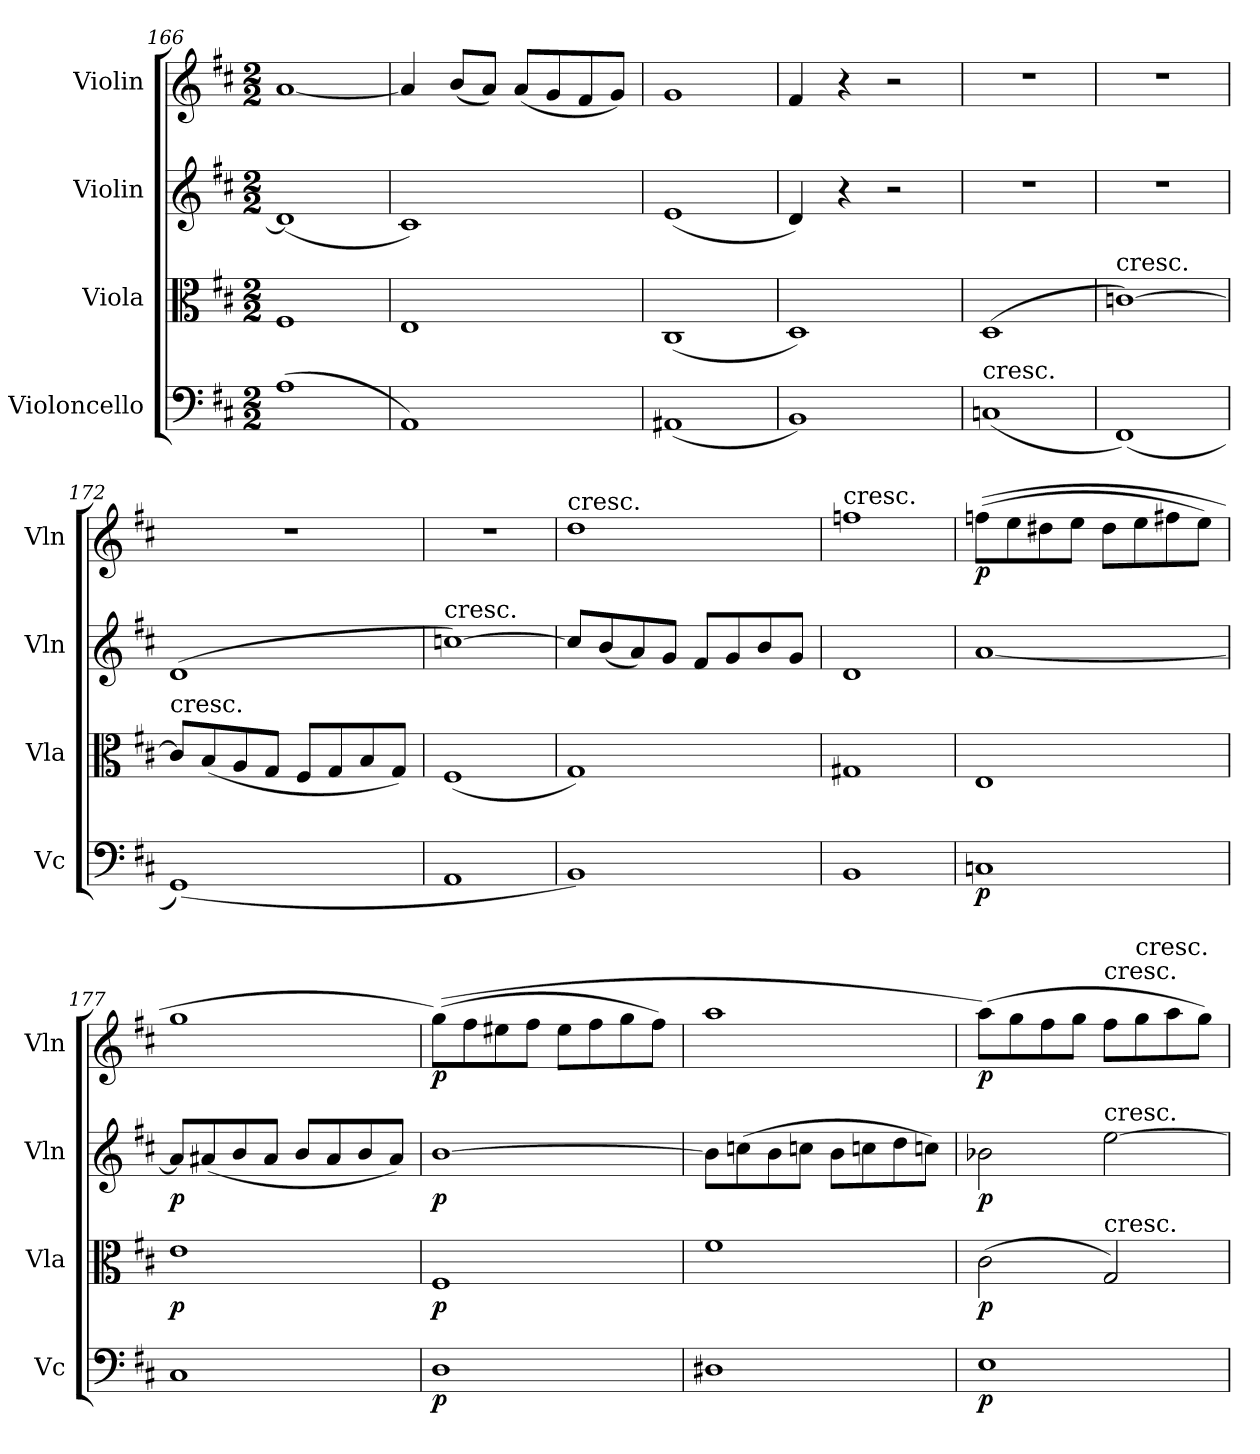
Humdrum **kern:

**kern	**dynam	**kern	**dynam	**kern	**dynam	**kern	**dynam
*part4	*part4	*part3	*part3	*part2	*part2	*part1	*part1
*staff4	*staff4	*staff3	*staff3	*staff2	*staff2	*staff1	*staff1
*I"Violoncello	*	*I"Viola	*	*I"Violin	*	*I"Violin	*
*I'Vc	*	*I'Vla	*	*I'Vln	*	*I'Vln	*
*clefF4	*	*clefC3	*	*clefG2	*	*clefG2	*
*k[f#c#]	*	*k[f#c#]	*	*k[f#c#]	*	*k[f#c#]	*
*M2/2	*	*M2/2	*	*M2/2	*	*M2/2	*
=166	=166	=166	=166	=166	=166	=166	=166
(1A	.	1F#	.	(1d]	.	[1a	.
=167	=167	=167	=167	=167	=167	=167	=167
1AA)	.	1E	.	1c#)	.	4a/]	.
.	.	.	.	.	.	(8b/L	.
.	.	.	.	.	.	8a/J)	.
.	.	.	.	.	.	(8a/L	.
.	.	.	.	.	.	8g/	.
.	.	.	.	.	.	8f#/	.
.	.	.	.	.	.	8g/J)	.
=168	=168	=168	=168	=168	=168	=168	=168
(1AA#X	.	(1C#	.	(1e	.	1g	.
=169	=169	=169	=169	=169	=169	=169	=169
1BB)	.	1D)	.	4d/)	.	4f#/	.
.	.	.	.	4r	.	4r	.
.	.	.	.	2r	.	2r	.
=170	=170	=170	=170	=170	=170	=170	=170
!LO:TX:t=cresc.	!	!	!	!	!	!	!
(1Cn	.	(1D	.	1r	.	1r	.
=171	=171	=171	=171	=171	=171	=171	=171
!	!	!LO:TX:t=cresc.	!	!	!	!	!
(1FF#)	.	[1cn)	.	1r	.	1r	.
=172	=172	=172	=172	=172	=172	=172	=172
!	!	!LO:TX:t=cresc.	!	!	!	!	!
(1GG)	.	8c/L]	.	(1d	.	1r	.
.	.	(8B/	.	.	.	.	.
.	.	8A/	.	.	.	.	.
.	.	8G/J	.	.	.	.	.
.	.	8F#/L	.	.	.	.	.
.	.	8G/	.	.	.	.	.
.	.	8B/	.	.	.	.	.
.	.	8G/J)	.	.	.	.	.
=173	=173	=173	=173	=173	=173	=173	=173
!	!	!	!	!LO:TX:t=cresc.	!	!	!
1AA	.	(1F#	.	[1ccn)	.	1r	.
=174	=174	=174	=174	=174	=174	=174	=174
!	!	!	!	!	!	!LO:TX:t=cresc.	!
1BB)	.	1G)	.	8cc/L]	.	1dd	.
.	.	.	.	(8b/	.	.	.
.	.	.	.	8a/)	.	.	.
.	.	.	.	8g/J	.	.	.
.	.	.	.	8f#/L	.	.	.
.	.	.	.	8g/	.	.	.
.	.	.	.	8b/	.	.	.
.	.	.	.	8g/J	.	.	.
=175	=175	=175	=175	=175	=175	=175	=175
!	!	!	!	!	!	!LO:TX:t=cresc.	!
1BB	.	1G#X	.	1d	.	1ffn	.
=176	=176	=176	=176	=176	=176	=176	=176
1Cn	p	1E	.	[1a	.	((8ffn\L	p
.	.	.	.	.	.	8ee\	.
.	.	.	.	.	.	8dd#X\	.
.	.	.	.	.	.	8ee\J	.
.	.	.	.	.	.	8dd#\L	.
.	.	.	.	.	.	8ee\	.
.	.	.	.	.	.	8ff#X\	.
.	.	.	.	.	.	8ee\J)	.
=177	=177	=177	=177	=177	=177	=177	=177
1C#	.	1e	p	8a/L]	p	1gg	.
.	.	.	.	(8a#X/	.	.	.
.	.	.	.	8b/	.	.	.
.	.	.	.	8a#/J	.	.	.
.	.	.	.	8b/L	.	.	.
.	.	.	.	8a#/	.	.	.
.	.	.	.	8b/	.	.	.
.	.	.	.	8a#/J)	.	.	.
=178	=178	=178	=178	=178	=178	=178	=178
1D	p	1F#	p	[1b	p	((8gg\L)	p
.	.	.	.	.	.	8ff#\	.
.	.	.	.	.	.	8ee#X\	.
.	.	.	.	.	.	8ff#\J	.
.	.	.	.	.	.	8ee#\L	.
.	.	.	.	.	.	8ff#\	.
.	.	.	.	.	.	8gg\	.
.	.	.	.	.	.	8ff#\J)	.
=179	=179	=179	=179	=179	=179	=179	=179
1D#X	.	1f#	.	8b\L]	.	1aa	.
.	.	.	.	(8ccn\	.	.	.
.	.	.	.	8b\	.	.	.
.	.	.	.	8ccn\J	.	.	.
.	.	.	.	8b\L	.	.	.
.	.	.	.	8ccn\	.	.	.
.	.	.	.	8dd\	.	.	.
.	.	.	.	8ccn\J)	.	.	.
=180	=180	=180	=180	=180	=180	=180	=180
1E	p	(2c#\	p	2b-X\	p	(8aa\L)	p
.	.	.	.	.	.	8gg\	.
.	.	.	.	.	.	8ff#\	.
.	.	.	.	.	.	8gg\J	.
!	!	!	!	!	!	!LO:TX:t=cresc.	!
!	!	!	!	!LO:TX:t=cresc.	!	!	!
!	!	!LO:TX:t=cresc.	!	!	!	!	!
.	.	2G/)	.	[2ee\	.	8ff#\L	.
!	!	!	!	!	!	!LO:TX:t=cresc.	!
.	.	.	.	.	.	8gg\	.
.	.	.	.	.	.	8aa\	.
.	.	.	.	.	.	8gg\J)	.
=	=	=	=	=	=	=	=
*-	*-	*-	*-	*-	*-	*-	*-
